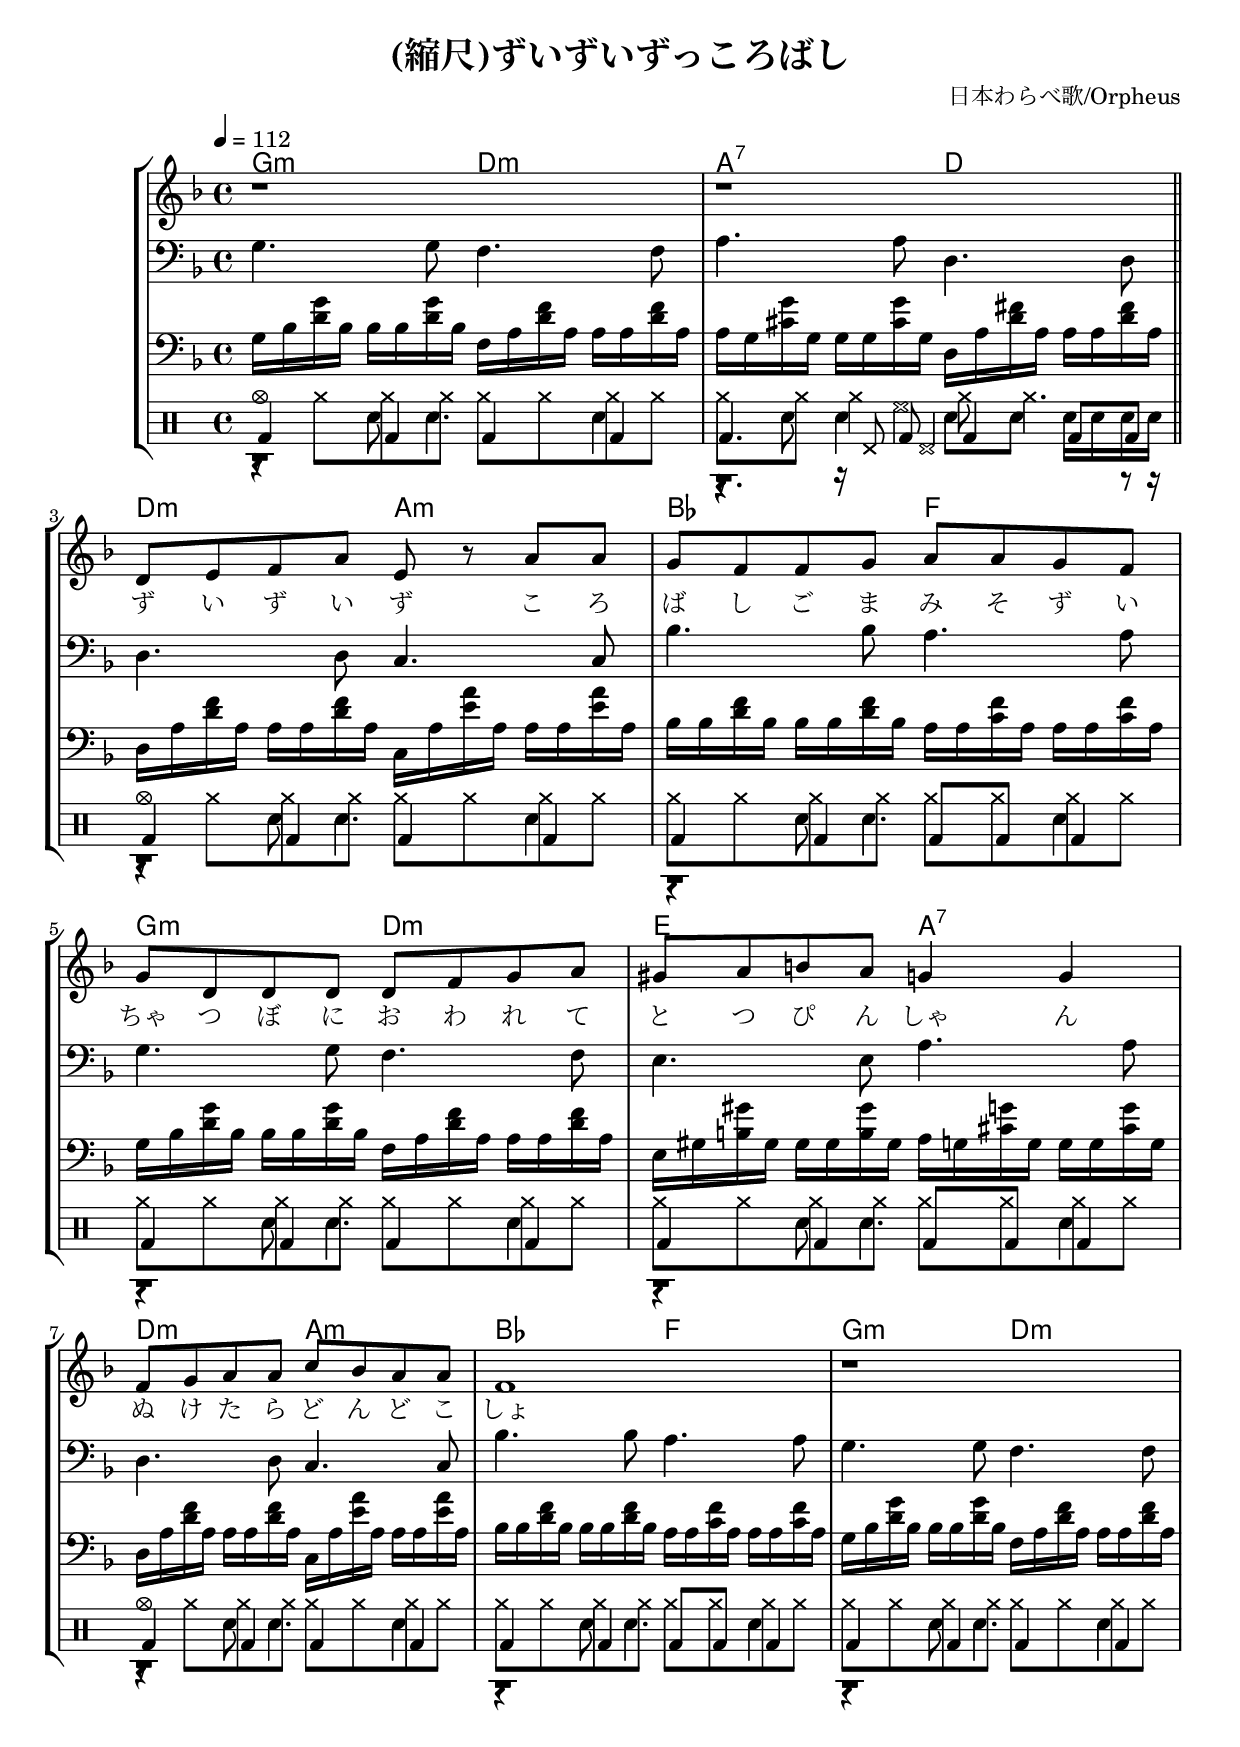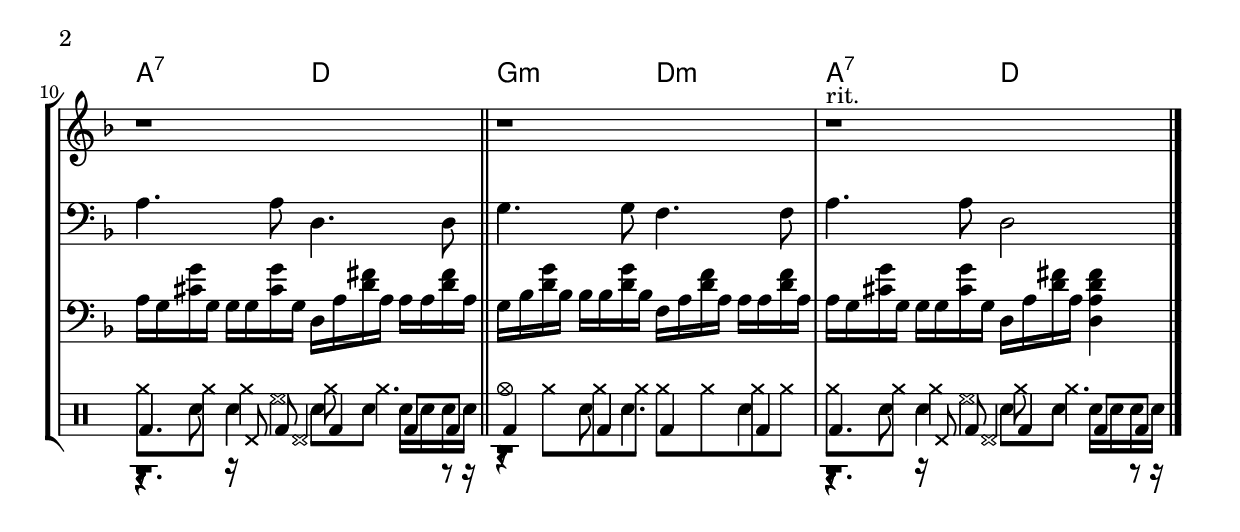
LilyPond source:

\version "2.12.1"

\header {
	title = \markup {(縮尺)ずいずいずっころばし}
	composer = \markup \center-column {日本わらべ歌/Orpheus}
}

harmony = \chordmode {
	g2:m d:m a:7 d 

	d:m a:m bes f g:m d:m e a:7 d:m a:m bes f g:m d:m a:7 d 

	g:m d:m a:7 d 
}

melody = {
	\key f \major
	\tempo 4 = 112
	r1 | r1   
	\set Staff.midiInstrument = #"mmi0.42"
	 d'8  e'8  f'8  a'8  e'8  r8  a'8  a'8 
	g'8  f'8  f'8  g'8  a'8  a'8  g'8  f'8 
	g'8  d'8  d'8  d'8  d'8  f'8  g'8  a'8 
	gis'8  a'8  b'8  a'8  g'4  g'4 
	f'8  g'8  a'8  a'8  c''8  bes'8  a'8  a'8 
	f'1
	r1 r1 	r1 | r1^"rit." \bar "|."
}

words = \lyricmode {
	
	ず  い  ず  い  ず  こ  ろ  ば  し  ご  ま  み  そ  ず  い  ちゃ  つ  ぼ  に  お  わ  れ  て  と  つ  ぴ  ん  しゃ  ん  ぬ  け  た  ら  ど  ん  ど  こ  しょ  
	
}

tempochange = {
	\tempo 4 = 112
	r1 | r1 \bar "||"
	\tempo 4 = 112
	r1 | r1 | r1 | r1 | r1 | r1 | r1 | r1 \bar "||"
	\tempo 4 = 112
	r1 | \tempo 4 = 84 r2 \tempo 4 = 74 r2 \bar "|."
}

mainacc = {
	\clef bass
	\set Staff.midiInstrument = #"Clav"
	\key f \major
	\tempo 4 = 112
	g4.g8
	f4.f8
	a4.a8
	d4.d8
	\bar "||"

	\set Staff.midiInstrument = #"Clav"
	d4.d8
	c4.c8
	bes4.bes8
	a4.a8
	g4.g8
	f4.f8
	e4.e8
	a4.a8
	d4.d8
	c4.c8
	bes4.bes8
	a4.a8
	g4.g8
	f4.f8
	a4.a8
	d4.d8
	\bar "||"

	\set Staff.midiInstrument = #"Clav"
	g4.g8
	f4.f8
	a4.a8
	d2
	\bar "|."
}

subacc = {
	\clef bass
	\set Staff.midiInstrument = #"Whistle"
	\key f \major
	\tempo 4 = 112
	g16 bes <d' g'> bes bes bes <d' g'> bes
	f16 a <d' f'> a a a <d' f'> a
	a16 g <cis' g'> g g g <cis' g'> g
	d16 a <d' fis'> a a a <d' fis'> a
	\bar "||"

	\set Staff.midiInstrument = #"Whistle"
	d16 a <d' f'> a a a <d' f'> a
	c16 a <e' a'> a a a <e' a'> a
	bes16 bes <d' f'> bes bes bes <d' f'> bes
	a16 a <c' f'> a a a <c' f'> a
	g16 bes <d' g'> bes bes bes <d' g'> bes
	f16 a <d' f'> a a a <d' f'> a
	e16 gis <b gis'> gis gis gis <b gis'> gis
	a16 g <cis' g'> g g g <cis' g'> g
	d16 a <d' f'> a a a <d' f'> a
	c16 a <e' a'> a a a <e' a'> a
	bes16 bes <d' f'> bes bes bes <d' f'> bes
	a16 a <c' f'> a a a <c' f'> a
	g16 bes <d' g'> bes bes bes <d' g'> bes
	f16 a <d' f'> a a a <d' f'> a
	a16 g <cis' g'> g g g <cis' g'> g
	d16 a <d' fis'> a a a <d' fis'> a
	\bar "||"

	\set Staff.midiInstrument = #"Whistle"
	g16 bes <d' g'> bes bes bes <d' g'> bes
	f16 a <d' f'> a a a <d' f'> a
	a16 g <cis' g'> g g g <cis' g'> g
	d16 a <d' fis'> a <d a d' fis'>4
	\bar "|."
}

percA = {
	\drummode {
	r8 cymr8 cymr8 cymr8 cymr8 cymr8 cymr8 cymr8  |cymr8 cymr8 cymr4 cymr8 cymr4.  \bar "||"
	r8 cymr8 cymr8 cymr8 cymr8 cymr8 cymr8 cymr8  |cymr8 cymr8 cymr8 cymr8 cymr8 cymr8 cymr8 cymr8  |cymr8 cymr8 cymr8 cymr8 cymr8 cymr8 cymr8 cymr8  |cymr8 cymr8 cymr8 cymr8 cymr8 cymr8 cymr8 cymr8  |r8 cymr8 cymr8 cymr8 cymr8 cymr8 cymr8 cymr8  |cymr8 cymr8 cymr8 cymr8 cymr8 cymr8 cymr8 cymr8  |cymr8 cymr8 cymr8 cymr8 cymr8 cymr8 cymr8 cymr8  |cymr8 cymr8 cymr4 cymr8 cymr4.  \bar "||"
	r8 cymr8 cymr8 cymr8 cymr8 cymr8 cymr8 cymr8  |cymr8 cymr8 cymr4 cymr8 cymr4.  \bar "|."
	}
}

percB = {
	\drummode {
	r4 sn8 sn4. sn4  |r8 sn8 sn4 sn8 sn8 sn16 sn16 sn16 sn16  \bar "||"
	r4 sn8 sn4. sn4  |r4 sn8 sn4. sn4  |r4 sn8 sn4. sn4  |r4 sn8 sn4. sn4  |r4 sn8 sn4. sn4  |r4 sn8 sn4. sn4  |r4 sn8 sn4. sn4  |r8 sn8 sn4 sn8 sn8 sn16 sn16 sn16 sn16  \bar "||"
	r4 sn8 sn4. sn4  |r8 sn8 sn4 sn8 sn8 sn16 sn16 sn16 sn16  \bar "|."
	}
}

percC = {
	\drummode {
	bd4 bd4 bd4 bd4  |bd4. bd8 bd4 bd8 bd8  \bar "||"
	bd4 bd4 bd4 bd4  |bd4 bd4 bd8 bd8 bd4  |bd4 bd4 bd4 bd4  |bd4 bd4 bd8 bd8 bd4  |bd4 bd4 bd4 bd4  |bd4 bd4 bd8 bd8 bd4  |bd4 bd4 bd4 bd4  |bd4. bd8 bd4 bd8 bd8  \bar "||"
	bd4 bd4 bd4 bd4  |bd4. bd8 bd4 bd8 bd8  \bar "|."
	}
}

percD = {
	\drummode {
	cymc1  |r1 \bar "||"
	cymc1  |r1 |r1 |r1 |cymc1  |r1 |r1 |r1 \bar "||"
	cymc1  |r1 \bar "|."
	}
}

percE = {
	\drummode {
	r1 |r4 r16 hhp8 hhp2 r16  \bar "||"
	r1 |r1 |r1 |r1 |r1 |r1 |r1 |r4 r16 hhp8 hhp2 r16  \bar "||"
	r1 |r4 r16 hhp8 hhp2 r16  \bar "|."
	}
}

percF = {
	\drummode {
	r1 |r4. hh2 r8  \bar "||"
	r1 |r1 |r1 |r1 |r1 |r1 |r1 |r4. hh2 r8  \bar "||"
	r1 |r4. hh2 r8  \bar "|."
	}
}

\score {
	<<
		\new StaffGroup <<
			\new ChordNames {\harmony}
			\new Voice = "melody" {\melody}
			\new Lyrics \lyricsto "melody" \words
			\new Staff = "mainacc" {\mainacc}
			\new Staff = "subacc" {\subacc}
			\new DrumStaff <<
				\new DrumVoice {\percA}
				\new DrumVoice {\percB}
				\new DrumVoice {\percC}
				\new DrumVoice {\percD}
				\new DrumVoice {\percE}
				\new DrumVoice {\percF}
			>>
		>>
	>>
	\layout { }
}
